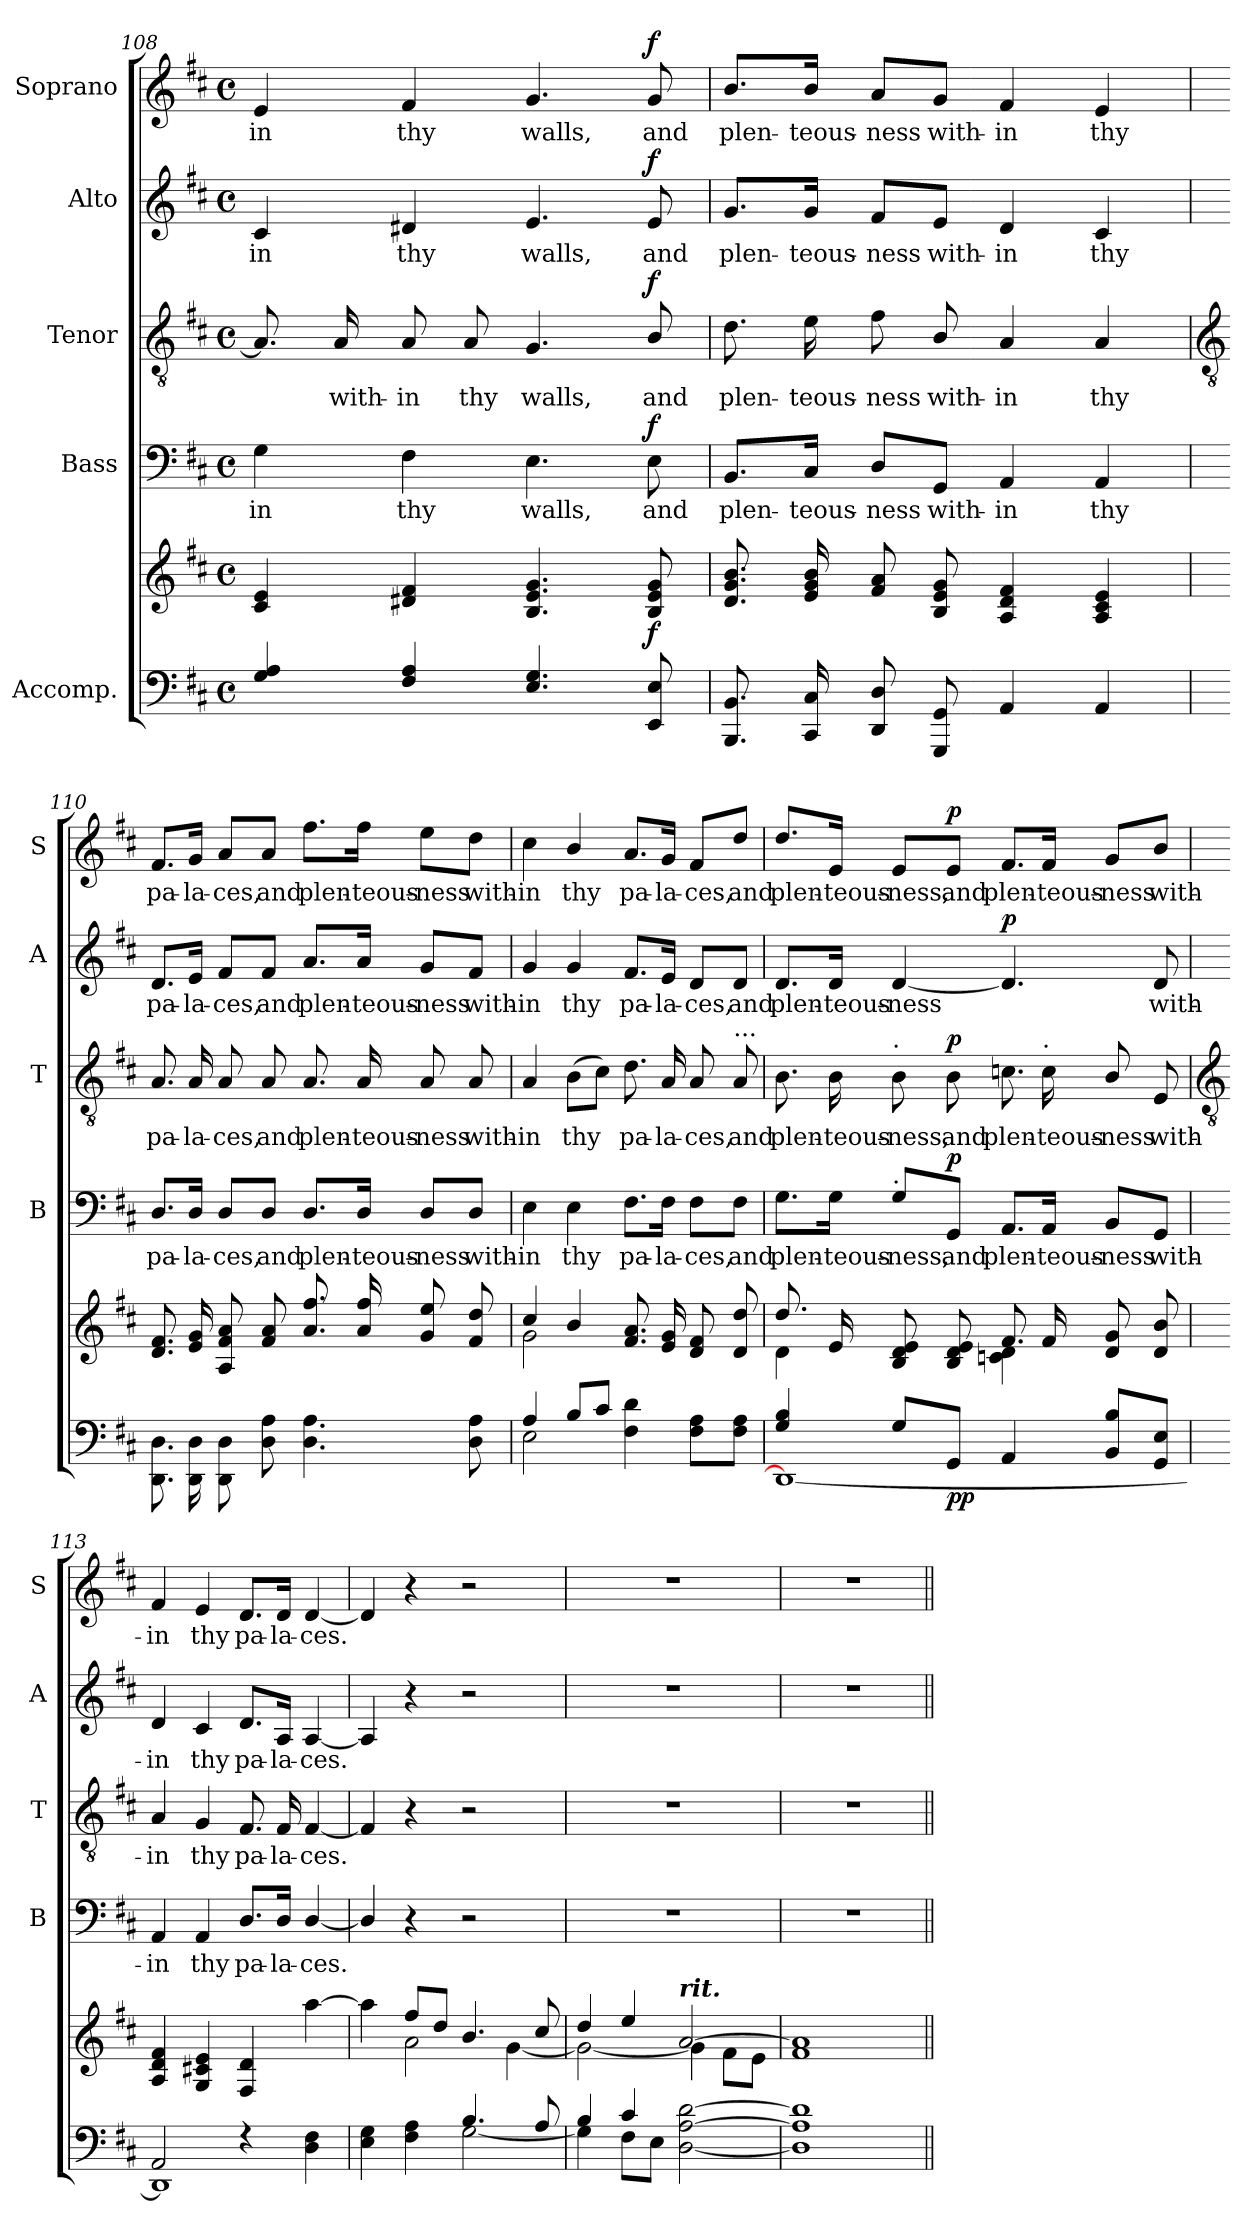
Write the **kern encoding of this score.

**kern	**kern	**dynam	**kern	**text	**dynam	**kern	**text	**dynam	**kern	**text	**dynam	**kern	**text	**dynam
*part5	*part5	*part5	*part4	*part4	*part4	*part3	*part3	*part3	*part2	*part2	*part2	*part1	*part1	*part1
*staff6	*staff5	*staff5/6	*staff4	*staff4	*staff4	*staff3	*staff3	*staff3	*staff2	*staff2	*staff2	*staff1	*staff1	*staff1
*I"Accomp.	*	*	*I"Bass	*	*	*I"Tenor	*	*	*I"Alto	*	*	*I"Soprano	*	*
*	*	*	*I'B	*	*	*I'T	*	*	*I'A	*	*	*I'S	*	*
*clefF4	*clefG2	*	*clefF4	*	*	*clefGv2	*	*	*clefG2	*	*	*clefG2	*	*
*k[f#c#]	*k[f#c#]	*	*k[f#c#]	*	*	*k[f#c#]	*	*	*k[f#c#]	*	*	*k[f#c#]	*	*
*D:	*D:	*	*D:	*	*	*D:	*	*	*D:	*	*	*D:	*	*
*M4/4	*M4/4	*	*M4/4	*	*	*M4/4	*	*	*M4/4	*	*	*M4/4	*	*
*met(c)	*met(c)	*	*met(c)	*	*	*met(c)	*	*	*met(c)	*	*	*met(c)	*	*
=108	=108	=108	=108	=108	=108	=108	=108	=108	=108	=108	=108	=108	=108	=108
*^	*	*	*	*	*	*	*	*	*	*	*	*	*	*
!	!	!	!	!	!LO:LY:b	!	!	!	!	!	!LO:LY:b	!	!	!LO:LY:b	!
4G 4A	1ryy	4c# 4e	.	4G	-in	.	8.A]	.	.	4c#	-in	.	4e	-in	.
!	!	!	!	!	!	!	!	!LO:LY:b	!	!	!	!	!	!	!
.	.	.	.	.	.	.	16A	with-	.	.	.	.	.	.	.
!	!	!	!	!	!LO:LY:b	!	!	!LO:LY:b	!	!	!LO:LY:b	!	!	!LO:LY:b	!
4F# 4A	.	4d#X 4f#	.	4F#	thy	.	8A	-in	.	4d#X	thy	.	4f#	thy	.
!	!	!	!	!	!	!	!	!LO:LY:b	!	!	!	!	!	!	!
.	.	.	.	.	.	.	8A	thy	.	.	.	.	.	.	.
!	!	!	!	!	!LO:LY:b	!	!	!LO:LY:b	!	!	!LO:LY:b	!	!	!LO:LY:b	!
4.E 4.G	.	4.B 4.e 4.g	.	4.E	walls,	.	4.G	walls,	.	4.e	walls,	.	4.g	walls,	.
!	!	!	!LO:DY:b	!	!LO:LY:b	!LO:DY:b	!	!LO:LY:b	!LO:DY:b	!	!LO:LY:b	!LO:DY:b	!	!LO:LY:b	!LO:DY:b
8EE 8E	.	8B 8e 8g	f	8E	and	f	8B/	and	f	8e	and	f	8g	and	f
=109	=109	=109	=109	=109	=109	=109	=109	=109	=109	=109	=109	=109	=109	=109	=109
!	!	!	!	!	!LO:LY:b	!	!	!LO:LY:b	!	!	!LO:LY:b	!	!	!LO:LY:b	!
8.BBB 8.BBL	1ryy	8.d 8.g 8.bL	.	8.BB/L	plen-	.	8.d	plen-	.	8.g/L	plen-	.	8.b/L	plen-	.
!	!	!	!	!	!LO:LY:b	!	!	!LO:LY:b	!	!	!LO:LY:b	!	!	!LO:LY:b	!
16CC# 16C#L	.	16e 16g 16bL	.	16C#/Jk	-teous-	.	16e	-teous-	.	16g/Jk	-teous-	.	16b/Jk	-teous-	.
!	!	!	!	!	!LO:LY:b	!	!	!LO:LY:b	!	!	!LO:LY:b	!	!	!LO:LY:b	!
8DD 8D	.	8f# 8a	.	8D/L	-ness	.	8f#	-ness	.	8f#/L	-ness	.	8a/L	-ness	.
!	!	!	!	!	!LO:LY:b	!	!	!LO:LY:b	!	!	!LO:LY:b	!	!	!LO:LY:b	!
8GGG 8GGJ	.	8B 8e 8gJ	.	8GG/J	with-	.	8B/	with-	.	8e/J	with-	.	8g/J	with-	.
!	!	!	!	!	!LO:LY:b	!	!	!LO:LY:b	!	!	!LO:LY:b	!	!	!LO:LY:b	!
4AA	.	4A 4d 4f#	.	4AA	-in	.	4A	-in	.	4d	-in	.	4f#	-in	.
!	!	!	!	!	!LO:LY:b	!	!	!LO:LY:b	!	!	!LO:LY:b	!	!	!LO:LY:b	!
4AA	.	4A 4c# 4e	.	4AA	thy	.	4A	thy	.	4c#	thy	.	4e	thy	.
!!LO:LB:g=z
=110	=110	=110	=110	=110	=110	=110	=110	=110	=110	=110	=110	=110	=110	=110	=110
*	*	*	*	*	*	*	*clefGv2	*	*	*	*	*	*	*	*
*	*	*^	*	*	*	*	*	*	*	*	*	*	*	*	*
!	!	!	!	!	!	!LO:LY:b	!	!	!LO:LY:b	!	!	!LO:LY:b	!	!	!LO:LY:b	!
1ryy	8.DD\ 8.D\L	8.d 8.f#L	1ryy	.	8.D/L	pa-	.	8.A	pa-	.	8.d/L	pa-	.	8.f#/L	pa-	.
!	!	!	!	!	!	!LO:LY:b	!	!	!LO:LY:b	!	!	!LO:LY:b	!	!	!LO:LY:b	!
.	16DD\ 16D\L	16e 16gL	.	.	16D/Jk	-la-	.	16A	-la-	.	16e/Jk	-la-	.	16g/Jk	-la-	.
!	!	!	!	!	!	!LO:LY:b	!	!	!LO:LY:b	!	!	!LO:LY:b	!	!	!LO:LY:b	!
.	8DD\ 8D\	8A 8f# 8a	.	.	8D/L	-ces,	.	8A	-ces,	.	8f#/L	-ces,	.	8a/L	-ces,	.
!	!	!	!	!	!	!LO:LY:b	!	!	!LO:LY:b	!	!	!LO:LY:b	!	!	!LO:LY:b	!
.	8D\ 8A\J	8f# 8aJ	.	.	8D/J	and	.	8A	and	.	8f#/J	and	.	8a/J	and	.
!	!	!	!	!	!	!LO:LY:b	!	!	!LO:LY:b	!	!	!LO:LY:b	!	!	!LO:LY:b	!
.	4.D\ 4.A\	8.a 8.ff#L	.	.	8.D/L	plen-	.	8.A	plen-	.	8.a/L	plen-	.	8.ff#\L	plen-	.
!	!	!	!	!	!	!LO:LY:b	!	!	!LO:LY:b	!	!	!LO:LY:b	!	!	!LO:LY:b	!
.	.	16a 16ff#L	.	.	16D/Jk	-teous-	.	16A	-teous-	.	16a/Jk	-teous-	.	16ff#\Jk	-teous-	.
!	!	!	!	!	!	!LO:LY:b	!	!	!LO:LY:b	!	!	!LO:LY:b	!	!	!LO:LY:b	!
.	.	8g 8ee	.	.	8D/L	-ness	.	8A	-ness	.	8g/L	-ness	.	8ee\L	-ness	.
!	!	!	!	!	!	!LO:LY:b	!	!	!LO:LY:b	!	!	!LO:LY:b	!	!	!LO:LY:b	!
.	8D\ 8A\	8f# 8ddJ	.	.	8D/J	with-	.	8A	with-	.	8f#/J	with-	.	8dd\J	with-	.
=111	=111	=111	=111	=111	=111	=111	=111	=111	=111	=111	=111	=111	=111	=111	=111	=111
!	!	!	!	!	!	!LO:LY:b	!	!	!LO:LY:b	!	!	!LO:LY:b	!	!	!LO:LY:b	!
4A/	2E\	4cc#/	2g\	.	4E	-in	.	4A	-in	.	4g	-in	.	4cc#	-in	.
!	!	!	!	!	!	!LO:LY:b	!	!	!LO:LY:b	!	!	!LO:LY:b	!	!	!LO:LY:b	!
8B/L	.	4b/	.	.	4E	thy	.	(>8BL	thy	.	4g	thy	.	4b/	thy	.
8c#/J	.	.	.	.	.	.	.	8c#J)	.	.	.	.	.	.	.	.
!	!	!	!	!	!	!LO:LY:b	!	!	!LO:LY:b	!	!	!LO:LY:b	!	!	!LO:LY:b	!
2ryy	4F#\ 4d\	8.f# 8.aL	2ryy	.	8.F#\L	pa-	.	8.d\	pa-	.	8.f#/L	pa-	.	8.a/L	pa-	.
!	!	!	!	!	!	!LO:LY:b	!	!	!LO:LY:b	!	!	!LO:LY:b	!	!	!LO:LY:b	!
.	.	16e 16gL	.	.	16F#\Jk	-la-	.	16A	-la-	.	16e/Jk	-la-	.	16g/Jk	-la-	.
!	!	!	!	!	!	!LO:LY:b	!	!	!LO:LY:b	!	!	!LO:LY:b	!	!	!LO:LY:b	!
.	8F#\ 8A\L	8d 8f#	.	.	8F#\L	-ces,	.	8A	-ces,	.	8d/L	-ces,	.	8f#/L	-ces,	.
!	!	!	!	!	!	!	!	!LO:TX:a:t=...	!	!	!	!	!	!	!	!
!	!	!	!	!	!	!LO:LY:b	!	!	!LO:LY:b	!	!	!LO:LY:b	!	!	!LO:LY:b	!
.	8F#\ 8A\J	8d 8ddJ	.	.	8F#\J	and	.	8A	and	.	8d/J	and	.	8dd/J	and	.
=112	=112	=112	=112	=112	=112	=112	=112	=112	=112	=112	=112	=112	=112	=112	=112	=112
!	!	!	!	!	!	!LO:LY:b	!	!	!LO:LY:b	!	!	!LO:LY:b	!	!	!LO:LY:b	!
4G/ 4B/	1DD\_	8.ddL	4d\	.	8.G\L	plen-	.	8.B	plen-	.	8.d/L	plen-	.	8.dd/L	plen-	.
!	!	!	!	!	!	!LO:LY:b	!	!	!LO:LY:b	!	!	!LO:LY:b	!	!	!LO:LY:b	!
.	.	16eL	.	.	16G\Jk	-teous-	.	16B	-teous-	.	16d/Jk	-teous-	.	16e/Jk	-teous-	.
!	!	!	!	!	!	!	!	!LO:TX:a:t=.	!	!	!	!	!	!	!	!
!	!	!	!	!	!LO:TX:a:t=.	!	!	!	!	!	!	!	!	!	!	!
!	!	!	!	!	!	!LO:LY:b	!	!	!LO:LY:b	!	!	!LO:LY:b	!	!	!LO:LY:b	!
8GL	.	8B 8d 8e	4ryy	.	8G/L	-ness,	.	8B	-ness,	.	[4d	-ness	.	8e/L	-ness,	.
!	!	!	!	!LO:DY:b=2	!	!LO:LY:b	!	!	!LO:LY:b	!	!	!	!	!	!LO:LY:b	!
!	!	!	!	!LO:DY:n=1:b	!	!	!LO:DY:b	!	!	!LO:DY:b	!	!	!	!	!	!LO:DY:b
8GGJ	.	8B 8d 8eJ	.	p p	8GG/J	and	p	8B	and	p	.	.	.	8e/J	and	p
!	!	!	!	!	!	!LO:LY:b	!	!	!LO:LY:b	!	!	!	!LO:DY:b	!	!LO:LY:b	!
4AA	.	8.f#L	4cn\ 4d\	.	8.AA/L	plen-	.	8.cn	plen-	.	4.d]	.	p	8.f#/L	plen-	.
!	!	!	!	!	!	!	!	!LO:TX:a:t=.	!	!	!	!	!	!	!	!
!	!	!	!	!	!	!LO:LY:b	!	!	!LO:LY:b	!	!	!	!	!	!LO:LY:b	!
.	.	16f#L	.	.	16AA/Jk	-teous-	.	16c	-teous-	.	.	.	.	16f#/Jk	-teous-	.
!	!	!	!	!	!	!LO:LY:b	!	!	!LO:LY:b	!	!	!	!	!	!LO:LY:b	!
8BB 8BL	.	8d 8g	4ryy	.	8BB/L	-ness	.	8B/	-ness	.	.	.	.	8g/L	-ness	.
!	!	!	!	!	!	!LO:LY:b	!	!	!LO:LY:b	!	!	!LO:LY:b	!	!	!LO:LY:b	!
8GG 8EJ	.	8d 8bJ	.	.	8GG/J	with-	.	8E	with-	.	8d	with-	.	8b/J	with-	.
!!LO:LB:g=z
=113	=113	=113	=113	=113	=113	=113	=113	=113	=113	=113	=113	=113	=113	=113	=113	=113
*	*	*	*	*	*	*	*	*clefGv2	*	*	*	*	*	*	*	*
!	!	!	!	!	!	!LO:LY:b	!	!	!LO:LY:b	!	!	!LO:LY:b	!	!	!LO:LY:b	!
2AA/	1DD\]	4A/ 4d/ 4f#/	1ryy	.	4AA	-in	.	4A	-in	.	4d	-in	.	4f#	-in	.
!	!	!	!	!	!	!LO:LY:b	!	!	!LO:LY:b	!	!	!LO:LY:b	!	!	!LO:LY:b	!
.	.	4G/ 4c#X/ 4e/	.	.	4AA	thy	.	4G	thy	.	4c#	thy	.	4e	thy	.
!	!	!	!	!	!	!LO:LY:b	!	!	!LO:LY:b	!	!	!LO:LY:b	!	!	!LO:LY:b	!
4r	.	4F#/ 4d/	.	.	8.D/L	pa-	.	8.F#	pa-	.	8.d/L	pa-	.	8.d/L	pa-	.
!	!	!	!	!	!	!LO:LY:b	!	!	!LO:LY:b	!	!	!LO:LY:b	!	!	!LO:LY:b	!
.	.	.	.	.	16D/Jk	-la-	.	16F#	-la-	.	16A/Jk	-la-	.	16d/Jk	-la-	.
!	!	!	!	!	!	!LO:LY:b	!	!	!LO:LY:b	!	!	!LO:LY:b	!	!	!LO:LY:b	!
4D\ 4F#\	.	[4aa\	.	.	[4D/	-ces.	.	[4F#	-ces.	.	[4A	-ces.	.	[4d	-ces.	.
=114	=114	=114	=114	=114	=114	=114	=114	=114	=114	=114	=114	=114	=114	=114	=114	=114
4E\ 4G\	2ryy	4aa\]	4ryy	.	4D/]	.	.	4F#]	.	.	4A]	.	.	4d]	.	.
4F#\ 4A\	.	8ff#/L	2a\	.	4r	.	.	4r	.	.	4r	.	.	4r	.	.
.	.	8dd/J	.	.	.	.	.	.	.	.	.	.	.	.	.	.
4.B/	[2G\	4.b/	.	.	2r	.	.	2r	.	.	2r	.	.	2r	.	.
.	.	.	[4g\	.	.	.	.	.	.	.	.	.	.	.	.	.
8A/	.	8cc#/	.	.	.	.	.	.	.	.	.	.	.	.	.	.
=115	=115	=115	=115	=115	=115	=115	=115	=115	=115	=115	=115	=115	=115	=115	=115	=115
4B/	4G\]	4dd/	2g\_	.	1r	.	.	1r	.	.	1r	.	.	1r	.	.
4c#/	8F#\L	4ee/	.	.	.	.	.	.	.	.	.	.	.	.	.	.
.	8E\J	.	.	.	.	.	.	.	.	.	.	.	.	.	.	.
!	!	!LO:TX:a:Bi:t=rit.	!	!	!	!	!	!	!	!	!	!	!	!	!	!
[2D\ [2A\ [2d\	2ryy	[2a/	4g\]	.	.	.	.	.	.	.	.	.	.	.	.	.
.	.	.	8f#\L	.	.	.	.	.	.	.	.	.	.	.	.	.
.	.	.	8e\J	.	.	.	.	.	.	.	.	.	.	.	.	.
=116	=116	=116	=116	=116	=116	=116	=116	=116	=116	=116	=116	=116	=116	=116	=116	=116
1D/] 1A/] 1d/]	2ryy	1a/]	1f#\	.	1r	.	.	1r	.	.	1r	.	.	1r	.	.
.	2ryy	.	.	.	.	.	.	.	.	.	.	.	.	.	.	.
*v	*v	*	*	*	*	*	*	*	*	*	*	*	*	*	*	*
*	*v	*v	*	*	*	*	*	*	*	*	*	*	*	*	*
=||	=||	=||	=||	=||	=||	=||	=||	=||	=||	=||	=||	=||	=||	=||
*-	*-	*-	*-	*-	*-	*-	*-	*-	*-	*-	*-	*-	*-	*-
